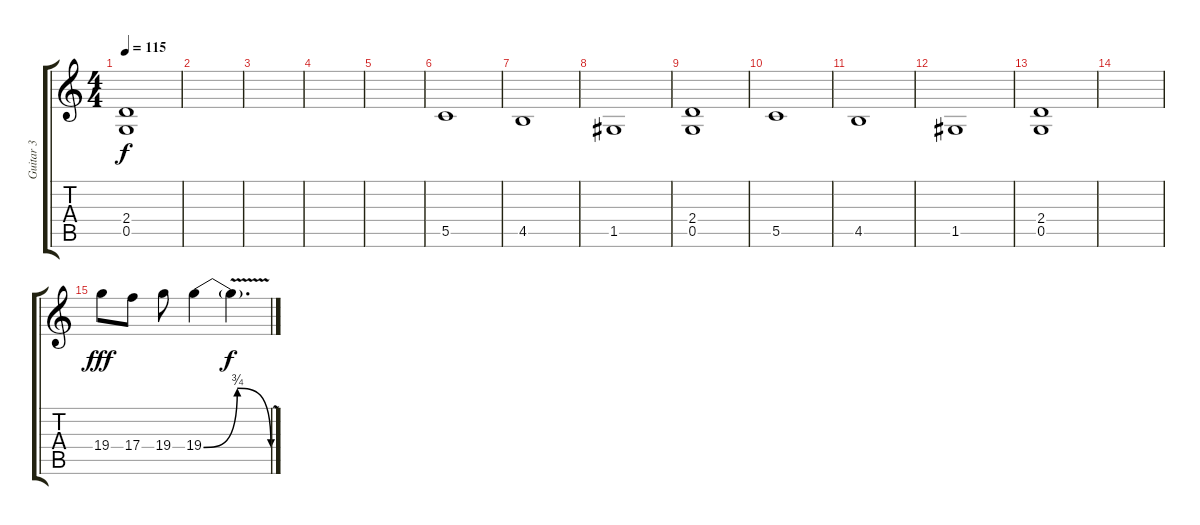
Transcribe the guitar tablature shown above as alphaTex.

\track ("Guitar 3" "Guitar 3") {instrument distortionguitar}
\staff {score tabs}
\tuning (D4 A3 F3 C3 G2 C2) {hide}
\ts (4 4)
\tempo 115
\clef g2
\ks c
(2.4 0.5).1{dy f} |
|
|
|
|
5.5.1 |
4.5.1 |
1.5.1 |
(2.4 0.5).1 |
5.5.1 |
4.5.1 |
1.5.1 |
(2.4 0.5).1 |
|
19.4.8{dy fff} 17.4.8 19.4.8 19.4{be (bendrelease 0 0 20 3 20 3 60 0)}.4 19.4{v t}.4{d dy f}
